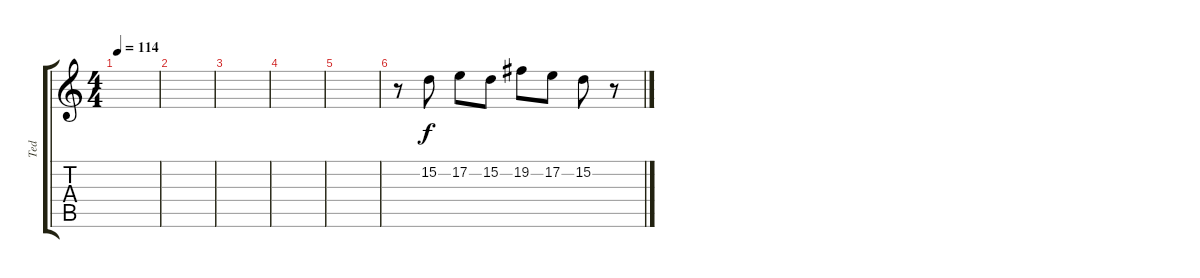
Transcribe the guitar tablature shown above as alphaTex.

\track ("Ted" "Ted") {instrument brightacousticpiano}
\staff {score tabs}
\tuning (E4 B3 G3 D3 A2 E2) {hide}
\ts (4 4)
\tempo 114
\clef g2
\ks c
|
|
|
|
|
r.8 15.2.8{instrument acousticgrandpiano} 17.2.8 15.2.8 19.2.8 17.2.8 15.2.8 r.8
